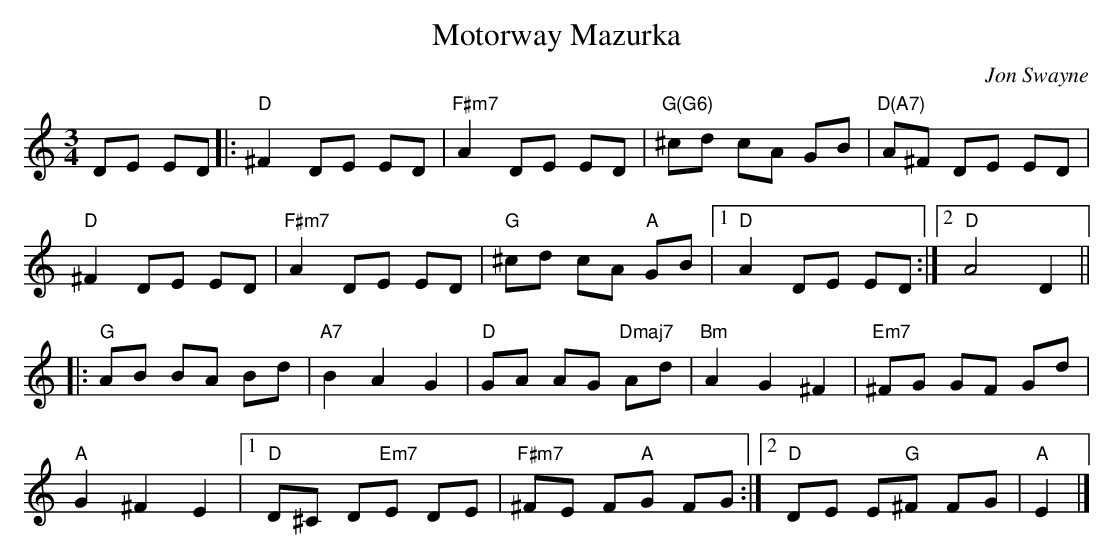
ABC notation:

X:1
T:Motorway Mazurka
C:Jon Swayne
L:1/8
M:3/4
K:C
DE ED|:"D"^F2 DE ED|"F#m7"A2 DE ED|"G(G6)"^cd cA GB|"D(A7)"A^F DE ED|
"D"^F2 DE ED|"F#m7"A2 DE ED|"G"^cd cA "A"GB|1"D"A2 DE ED:|2"D"A4 D2||
|:"G"AB BA Bd|"A7"B2 A2 G2|"D"GA AG "Dmaj7"Ad|"Bm"A2 G2 ^F2|"Em7"^FG GF Gd|
"A"G2 ^F2 E2|1"D"D^C D"Em7"E DE|"F#m7"^FE F"A"G FG:|2"D"DE E"G"^F FG|"A"E2|]
